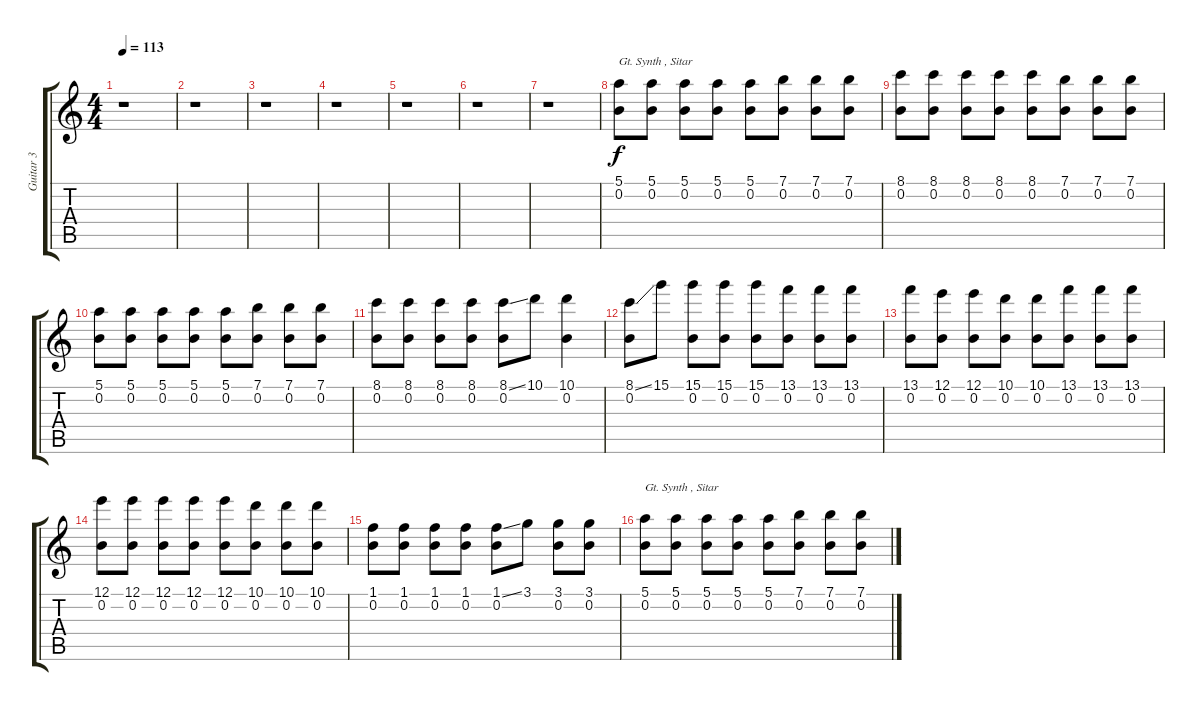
\track ("Guitar 3" "Guitar 3") {instrument electricguitarclean}
\staff {score tabs}
\tuning (E4 B3 G3 D3 A2 E2) {hide}
\ts (4 4)
\tempo 113
\clef g2
\ks c
r.1{dy f} |
r.1 |
r.1 |
r.1 |
r.1 |
r.1 |
r.1 |
(5.1 0.2).8{txt "Gt. Synth , Sitar" volume 11 instrument sitar} (5.1 0.2).8 (5.1 0.2).8 (5.1 0.2).8 (5.1 0.2).8 (7.1 0.2).8 (7.1 0.2).8 (7.1 0.2).8 |
(8.1 0.2).8 (8.1 0.2).8 (8.1 0.2).8 (8.1 0.2).8 (8.1 0.2).8 (7.1 0.2).8 (7.1 0.2).8 (7.1 0.2).8 |
(5.1 0.2).8 (5.1 0.2).8 (5.1 0.2).8 (5.1 0.2).8 (5.1 0.2).8 (7.1 0.2).8 (7.1 0.2).8 (7.1 0.2).8 |
(8.1 0.2).8 (8.1 0.2).8 (8.1 0.2).8 (8.1 0.2).8 (8.1{ss} 0.2).8 10.1.8 (10.1 0.2).4 |
(8.1{ss} 0.2).8 15.1.8 (15.1 0.2).8 (15.1 0.2).8 (15.1 0.2).8 (13.1 0.2).8 (13.1 0.2).8 (13.1 0.2).8 |
(13.1 0.2).8 (12.1 0.2).8 (12.1 0.2).8 (10.1 0.2).8 (10.1 0.2).8 (13.1 0.2).8 (13.1 0.2).8 (13.1 0.2).8 |
(12.1 0.2).8 (12.1 0.2).8 (12.1 0.2).8 (12.1 0.2).8 (12.1 0.2).8 (10.1 0.2).8 (10.1 0.2).8 (10.1 0.2).8 |
(1.1 0.2).8 (1.1 0.2).8 (1.1 0.2).8 (1.1 0.2).8 (1.1{ss} 0.2).8 3.1.8 (3.1 0.2).8 (3.1 0.2).8 |
(5.1 0.2).8{txt "Gt. Synth , Sitar" volume 11 instrument sitar} (5.1 0.2).8 (5.1 0.2).8 (5.1 0.2).8 (5.1 0.2).8 (7.1 0.2).8 (7.1 0.2).8 (7.1 0.2).8
